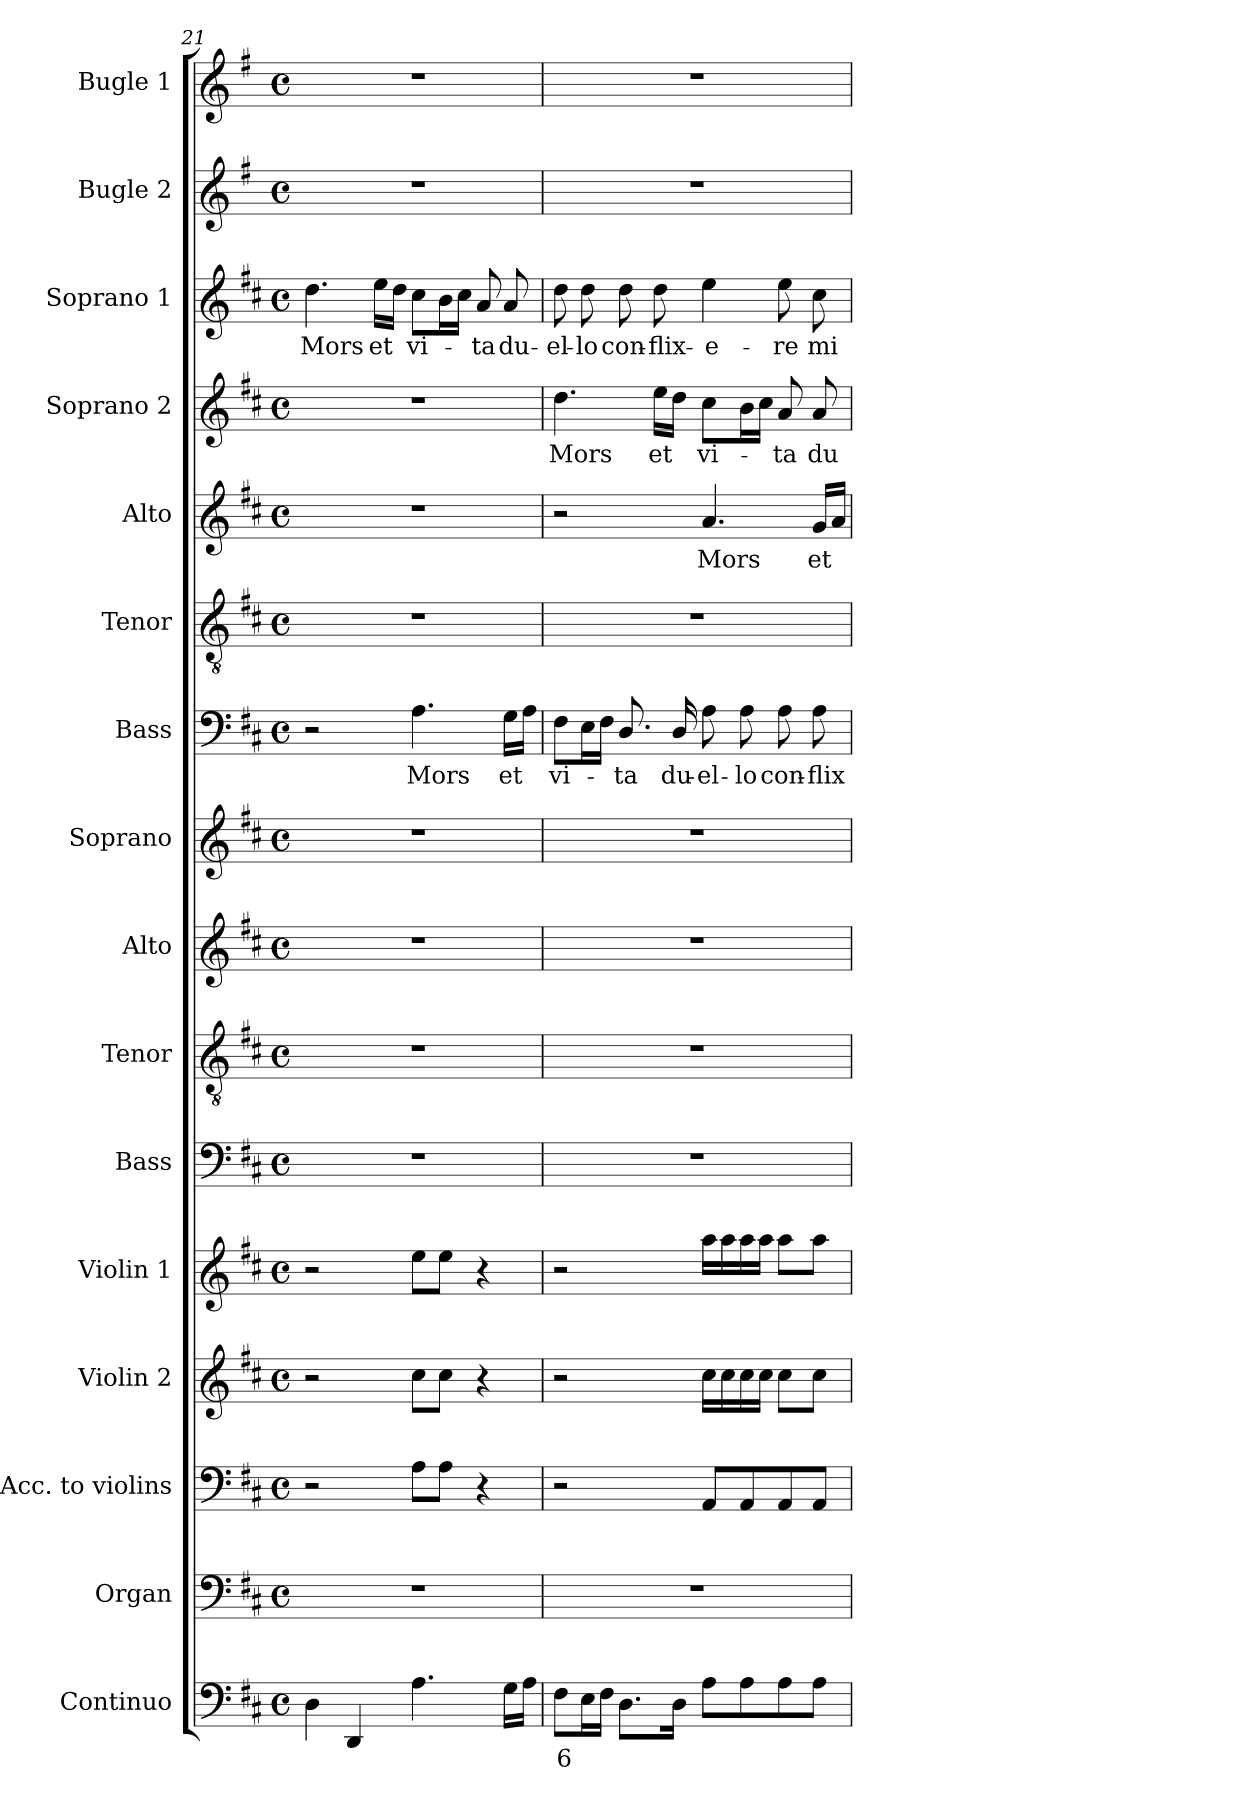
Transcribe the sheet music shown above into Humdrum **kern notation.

**kern	**text	**kern	**kern	**kern	**kern	**kern	**kern	**kern	**kern	**kern	**text	**kern	**kern	**text	**kern	**text	**kern	**text	**kern	**kern
*part16	*part16	*part15	*part14	*part13	*part12	*part11	*part10	*part9	*part8	*part7	*part7	*part6	*part5	*part5	*part4	*part4	*part3	*part3	*part2	*part1
*staff16	*staff16	*staff15	*staff14	*staff13	*staff12	*staff11	*staff10	*staff9	*staff8	*staff7	*staff7	*staff6	*staff5	*staff5	*staff4	*staff4	*staff3	*staff3	*staff2	*staff1
*I"Continuo	*	*I"Organ	*I"Acc. to violins	*I"Violin 2	*I"Violin 1	*I"Bass	*I"Tenor	*I"Alto	*I"Soprano	*I"Bass	*	*I"Tenor	*I"Alto	*	*I"Soprano 2	*	*I"Soprano 1	*	*I"Bugle  2	*I"Bugle 1
*I'Cont.	*	*I'Org.	*	*I'Vln. 2	*I'Vln. 1	*I'B.	*I'T.	*I'A.	*I'S.	*I'B.	*	*I'T.	*I'A.	*	*I'S2.	*	*I'S1.	*	*I'Bug 2	*I'Bug. 1
!!LO:PB:g=z
*clefF4	*	*clefF4	*clefF4	*clefG2	*clefG2	*clefF4	*clefGv2	*clefG2	*clefG2	*clefF4	*	*clefGv2	*clefG2	*	*clefG2	*	*clefG2	*	*clefG2	*clefG2
*	*	*	*	*	*	*	*ITrd7c12	*	*	*	*	*ITrd7c12	*	*	*	*	*	*	*ITrd3c5	*ITrd3c5
*k[f#c#]	*	*k[f#c#]	*k[f#c#]	*k[f#c#]	*k[f#c#]	*k[f#c#]	*k[f#c#]	*k[f#c#]	*k[f#c#]	*k[f#c#]	*	*k[f#c#]	*k[f#c#]	*	*k[f#c#]	*	*k[f#c#]	*	*k[f#c#]	*k[f#c#]
*D:	*	*D:	*D:	*D:	*D:	*D:	*D:	*D:	*D:	*D:	*	*D:	*D:	*	*D:	*	*D:	*	*D:	*D:
*M4/4	*	*M4/4	*M4/4	*M4/4	*M4/4	*M4/4	*M4/4	*M4/4	*M4/4	*M4/4	*	*M4/4	*M4/4	*	*M4/4	*	*M4/4	*	*M4/4	*M4/4
*met(c)	*	*met(c)	*met(c)	*met(c)	*met(c)	*met(c)	*met(c)	*met(c)	*met(c)	*met(c)	*	*met(c)	*met(c)	*	*met(c)	*	*met(c)	*	*met(c)	*met(c)
=21	=21	=21	=21	=21	=21	=21	=21	=21	=21	=21	=21	=21	=21	=21	=21	=21	=21	=21	=21	=21
!	!	!	!	!	!	!	!	!	!	!	!	!	!	!	!	!	!	!LO:LY:b:color=#000000	!	!
4Di\	.	1r	2r	2r	2r	1r	1r	1r	1r	2r	.	1r	1r	.	1r	.	4.ddi\	Mors	1r	1r
4DDi/	.	.	.	.	.	.	.	.	.	.	.	.	.	.	.	.	.	.	.	.
!	!	!	!	!	!	!	!	!	!	!	!	!	!	!	!	!	!	!LO:LY:b:color=#000000	!	!
.	.	.	.	.	.	.	.	.	.	.	.	.	.	.	.	.	16eei\LL	et	.	.
.	.	.	.	.	.	.	.	.	.	.	.	.	.	.	.	.	16ddi\JJ	.	.	.
!	!	!	!	!	!	!	!	!	!	!	!LO:LY:b:color=#000000	!	!	!	!	!	!	!	!	!
!	!	!	!	!	!	!	!	!	!	!	!	!	!	!	!	!	!	!LO:LY:b:color=#000000	!	!
4.Ai\	.	.	8Ai\L	8cc#i\L	8eei\L	.	.	.	.	4.Ai\	Mors	.	.	.	.	.	8cc#i\L	vi-	.	.
.	.	.	8Ai\J	8cc#i\J	8eei\J	.	.	.	.	.	.	.	.	.	.	.	16bi\L	.	.	.
.	.	.	.	.	.	.	.	.	.	.	.	.	.	.	.	.	16cc#i\JJ	.	.	.
!	!	!	!	!	!	!	!	!	!	!	!	!	!	!	!	!	!	!LO:LY:b:color=#000000	!	!
.	.	.	4r	4r	4r	.	.	.	.	.	.	.	.	.	.	.	8ai/	-ta	.	.
!	!	!	!	!	!	!	!	!	!	!	!LO:LY:b:color=#000000	!	!	!	!	!	!	!	!	!
!	!	!	!	!	!	!	!	!	!	!	!	!	!	!	!	!	!	!LO:LY:b:color=#000000	!	!
16Gi\LL	.	.	.	.	.	.	.	.	.	16Gi\LL	et	.	.	.	.	.	8ai/	du-	.	.
16Ai\JJ	.	.	.	.	.	.	.	.	.	16Ai\JJ	.	.	.	.	.	.	.	.	.	.
=22	=22	=22	=22	=22	=22	=22	=22	=22	=22	=22	=22	=22	=22	=22	=22	=22	=22	=22	=22	=22
!	!LO:LY:b:color=#000000	!	!	!	!	!	!	!	!	!	!	!	!	!	!	!	!	!	!	!
!	!	!	!	!	!	!	!	!	!	!	!LO:LY:b:color=#000000	!	!	!	!	!	!	!	!	!
!	!	!	!	!	!	!	!	!	!	!	!	!	!	!	!	!LO:LY:b:color=#000000	!	!	!	!
!	!	!	!	!	!	!	!	!	!	!	!	!	!	!	!	!	!	!LO:LY:b:color=#000000	!	!
8F#i\L	6	1r	2r	2r	2r	1r	1r	1r	1r	8F#i\L	vi-	1r	2r	.	4.ddi\	Mors	8ddi\	-el-	1r	1r
!	!	!	!	!	!	!	!	!	!	!	!	!	!	!	!	!	!	!LO:LY:b:color=#000000	!	!
16Ei\L	.	.	.	.	.	.	.	.	.	16Ei\L	.	.	.	.	.	.	8ddi\	-lo	.	.
16F#i\JJ	.	.	.	.	.	.	.	.	.	16F#i\JJ	.	.	.	.	.	.	.	.	.	.
!	!	!	!	!	!	!	!	!	!	!	!LO:LY:b:color=#000000	!	!	!	!	!	!	!	!	!
!	!	!	!	!	!	!	!	!	!	!	!	!	!	!	!	!	!	!LO:LY:b:color=#000000	!	!
8.Di\L	.	.	.	.	.	.	.	.	.	8.Di/	-ta	.	.	.	.	.	8ddi\	con-	.	.
!	!	!	!	!	!	!	!	!	!	!	!	!	!	!	!	!LO:LY:b:color=#000000	!	!	!	!
!	!	!	!	!	!	!	!	!	!	!	!	!	!	!	!	!	!	!LO:LY:b:color=#000000	!	!
.	.	.	.	.	.	.	.	.	.	.	.	.	.	.	16eei\LL	et	8ddi\	-flix-	.	.
!	!	!	!	!	!	!	!	!	!	!	!LO:LY:b:color=#000000	!	!	!	!	!	!	!	!	!
16Di\Jk	.	.	.	.	.	.	.	.	.	16Di/	du-	.	.	.	16ddi\JJ	.	.	.	.	.
!	!	!	!	!	!	!	!	!	!	!	!LO:LY:b:color=#000000	!	!	!	!	!	!	!	!	!
!	!	!	!	!	!	!	!	!	!	!	!	!	!	!LO:LY:b:color=#000000	!	!	!	!	!	!
!	!	!	!	!	!	!	!	!	!	!	!	!	!	!	!	!LO:LY:b:color=#000000	!	!	!	!
!	!	!	!	!	!	!	!	!	!	!	!	!	!	!	!	!	!	!LO:LY:b:color=#000000	!	!
8Ai\L	.	.	8AAi/L	16cc#i\LL	16aai\LL	.	.	.	.	8Ai\	-el-	.	4.ai/	Mors	8cc#i\L	vi-	4eei\	-e-	.	.
.	.	.	.	16cc#i\	16aai\	.	.	.	.	.	.	.	.	.	.	.	.	.	.	.
!	!	!	!	!	!	!	!	!	!	!	!LO:LY:b:color=#000000	!	!	!	!	!	!	!	!	!
8Ai\	.	.	8AAi/	16cc#i\	16aai\	.	.	.	.	8Ai\	-lo	.	.	.	16bi\L	.	.	.	.	.
.	.	.	.	16cc#i\JJ	16aai\JJ	.	.	.	.	.	.	.	.	.	16cc#i\JJ	.	.	.	.	.
!	!	!	!	!	!	!	!	!	!	!	!LO:LY:b:color=#000000	!	!	!	!	!	!	!	!	!
!	!	!	!	!	!	!	!	!	!	!	!	!	!	!	!	!LO:LY:b:color=#000000	!	!	!	!
!	!	!	!	!	!	!	!	!	!	!	!	!	!	!	!	!	!	!LO:LY:b:color=#000000	!	!
8Ai\	.	.	8AAi/	8cc#i\L	8aai\L	.	.	.	.	8Ai\	con-	.	.	.	8ai/	-ta	8eei\	-re	.	.
!	!	!	!	!	!	!	!	!	!	!	!LO:LY:b:color=#000000	!	!	!	!	!	!	!	!	!
!	!	!	!	!	!	!	!	!	!	!	!	!	!	!LO:LY:b:color=#000000	!	!	!	!	!	!
!	!	!	!	!	!	!	!	!	!	!	!	!	!	!	!	!LO:LY:b:color=#000000	!	!	!	!
!	!	!	!	!	!	!	!	!	!	!	!	!	!	!	!	!	!	!LO:LY:b:color=#000000	!	!
8Ai\J	.	.	8AAi/J	8cc#i\J	8aai\J	.	.	.	.	8Ai\	-flix-	.	16gi/LL	et	8ai/	du-	8cc#i\	mi-	.	.
.	.	.	.	.	.	.	.	.	.	.	.	.	16ai/JJ	.	.	.	.	.	.	.
=	=	=	=	=	=	=	=	=	=	=	=	=	=	=	=	=	=	=	=	=
*-	*-	*-	*-	*-	*-	*-	*-	*-	*-	*-	*-	*-	*-	*-	*-	*-	*-	*-	*-	*-
